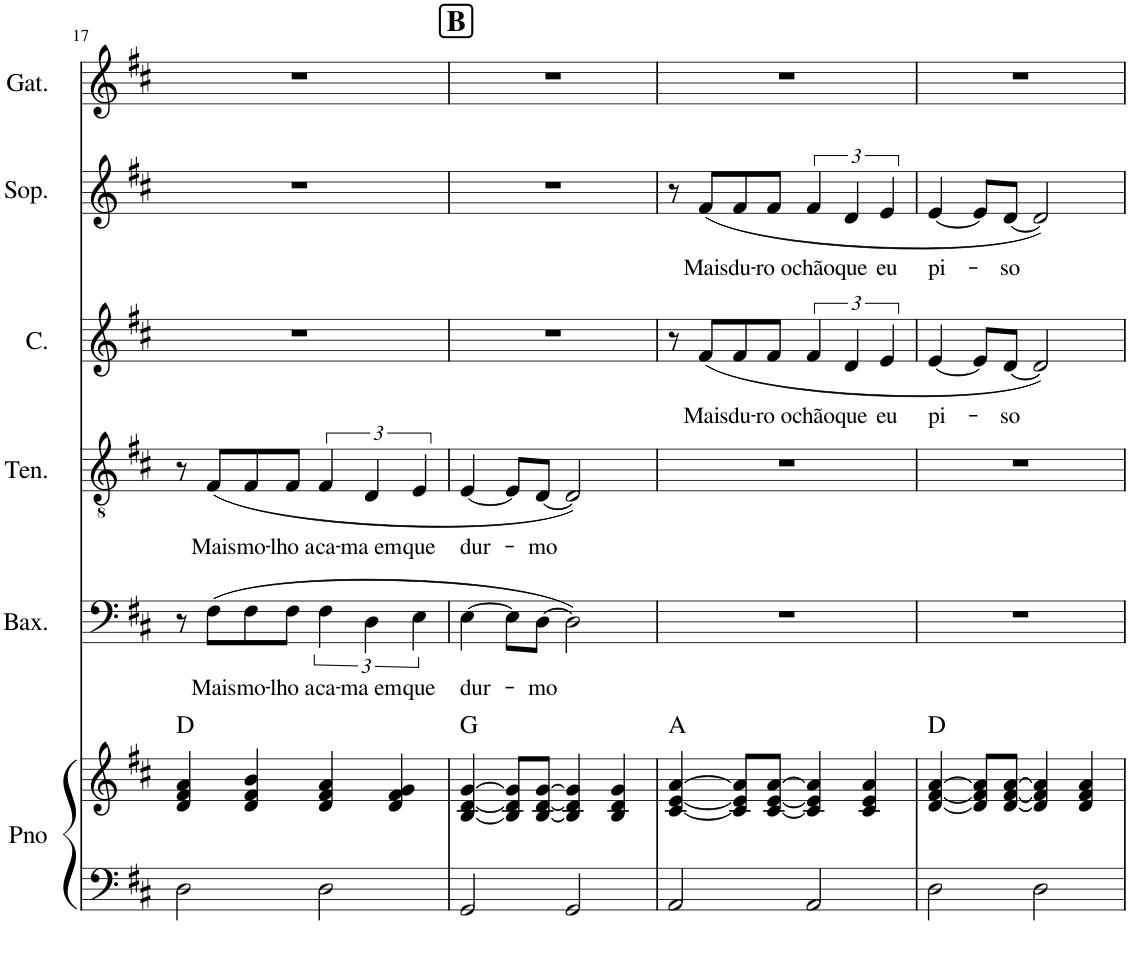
**kern	**kern	**harte	**kern	**text	**kern	**text	**kern	**text	**kern	**text	**kern
*part6	*part6	*part6	*part5	*part5	*part4	*part4	*part3	*part3	*part2	*part2	*part1
*staff7	*staff6	*	*staff5	*staff5	*staff4	*staff4	*staff3	*staff3	*staff2	*staff2	*staff1
*I"Piano	*	*	*I"Baixo	*	*I"Tenor	*	*I"Contralto	*	*I"Soprano	*	*I"Gaita
*I'Pno	*	*	*I'Bax.	*	*I'Ten.	*	*I'C.	*	*I'Sop.	*	*I'Gat.
!!LO:PB:g=z
*clefF4	*clefG2	*	*clefF4	*	*clefGv2	*	*clefG2	*	*clefG2	*	*clefG2
*k[f#c#]	*k[f#c#]	*	*k[f#c#]	*	*k[f#c#]	*	*k[f#c#]	*	*k[f#c#]	*	*k[f#c#]
*M4/4	*M4/4	*	*M4/4	*	*M4/4	*	*M4/4	*	*M4/4	*	*M4/4
=17	=17	=17	=17	=17	=17	=17	=17	=17	=17	=17	=17
2D\	4d/ 4f#/ 4a/	D:maj	8r	.	8r	.	1r	.	1r	.	1r
!	!	!	!	!LO:LY:b	!	!LO:LY:b	!	!	!	!	!
.	.	.	(8F#\L	Mais	(8F#/L	Mais	.	.	.	.	.
!	!	!	!	!LO:LY:b	!	!LO:LY:b	!	!	!	!	!
.	4d/ 4f#/ 4b/	.	8F#\	mo-	8F#/	mo-	.	.	.	.	.
!	!	!	!	!LO:LY:b	!	!LO:LY:b	!	!	!	!	!
.	.	.	8F#\J	-lho a	8F#/J	-lho a	.	.	.	.	.
!	!	!	!	!LO:LY:b	!	!LO:LY:b	!	!	!	!	!
2D\	4d/ 4f#/ 4a/	.	6F#\	ca-	6F#/	ca-	.	.	.	.	.
!	!	!	!	!LO:LY:b	!	!LO:LY:b	!	!	!	!	!
.	.	.	6D\	-ma em	6D/	-ma em	.	.	.	.	.
.	4d/ 4f#/ 4g/	.	.	.	.	.	.	.	.	.	.
!	!	!	!	!LO:LY:b	!	!LO:LY:b	!	!	!	!	!
.	.	.	6E\	que	6E/	que	.	.	.	.	.
!!LO:REH:place=s1:a:B:cj:fs=14:t=B
=18	=18	=18	=18	=18	=18	=18	=18	=18	=18	=18	=18
!	!	!	!	!LO:LY:b	!	!LO:LY:b	!	!	!	!	!
2GG/	[4B/ [4d/ [4g/	G:maj	[4E\	dur-	[4E/	dur-	1r	.	1r	.	1r
.	8B/] 8d/] 8g/]L	.	8E\L]	.	8E/L]	.	.	.	.	.	.
!	!	!	!	!LO:LY:b	!	!LO:LY:b	!	!	!	!	!
.	[8B/ [8d/ [8g/J	.	[8D\J	-mo	[8D/J	-mo	.	.	.	.	.
2GG/	4B/] 4d/] 4g/]	.	2D\])	.	2D/])	.	.	.	.	.	.
.	4B/ 4d/ 4g/	.	.	.	.	.	.	.	.	.	.
=19	=19	=19	=19	=19	=19	=19	=19	=19	=19	=19	=19
2AA/	[4c#/ [4e/ [4a/	A:maj	1r	.	1r	.	8r	.	8r	.	1r
!	!	!	!	!	!	!	!	!LO:LY:b	!	!LO:LY:b	!
.	.	.	.	.	.	.	(8f#/L	Mais	(8f#/L	Mais	.
!	!	!	!	!	!	!	!	!LO:LY:b	!	!LO:LY:b	!
.	8c#/] 8e/] 8a/]L	.	.	.	.	.	8f#/	du-	8f#/	du-	.
!	!	!	!	!	!	!	!	!LO:LY:b	!	!LO:LY:b	!
.	[8c#/ [8e/ [8a/J	.	.	.	.	.	8f#/J	-ro o	8f#/J	-ro o	.
!	!	!	!	!	!	!	!	!LO:LY:b	!	!LO:LY:b	!
2AA/	4c#/] 4e/] 4a/]	.	.	.	.	.	6f#/	chão	6f#/	chão	.
!	!	!	!	!	!	!	!	!LO:LY:b	!	!LO:LY:b	!
.	.	.	.	.	.	.	6d/	que	6d/	que	.
.	4c#/ 4e/ 4a/	.	.	.	.	.	.	.	.	.	.
!	!	!	!	!	!	!	!	!LO:LY:b	!	!LO:LY:b	!
.	.	.	.	.	.	.	6e/	eu	6e/	eu	.
=20	=20	=20	=20	=20	=20	=20	=20	=20	=20	=20	=20
!	!	!	!	!	!	!	!	!LO:LY:b	!	!LO:LY:b	!
2D\	[4d/ [4f#/ [4a/	D:maj	1r	.	1r	.	[4e/	pi-	[4e/	pi-	1r
.	8d/] 8f#/] 8a/]L	.	.	.	.	.	8e/L]	.	8e/L]	.	.
!	!	!	!	!	!	!	!	!LO:LY:b	!	!LO:LY:b	!
.	[8d/ [8f#/ [8a/J	.	.	.	.	.	[8d/J	-so	[8d/J	-so	.
2D\	4d/] 4f#/] 4a/]	.	.	.	.	.	2d/])	.	2d/])	.	.
.	4d/ 4f#/ 4a/	.	.	.	.	.	.	.	.	.	.
=	=	=	=	=	=	=	=	=	=	=	=
*-	*-	*-	*-	*-	*-	*-	*-	*-	*-	*-	*-
